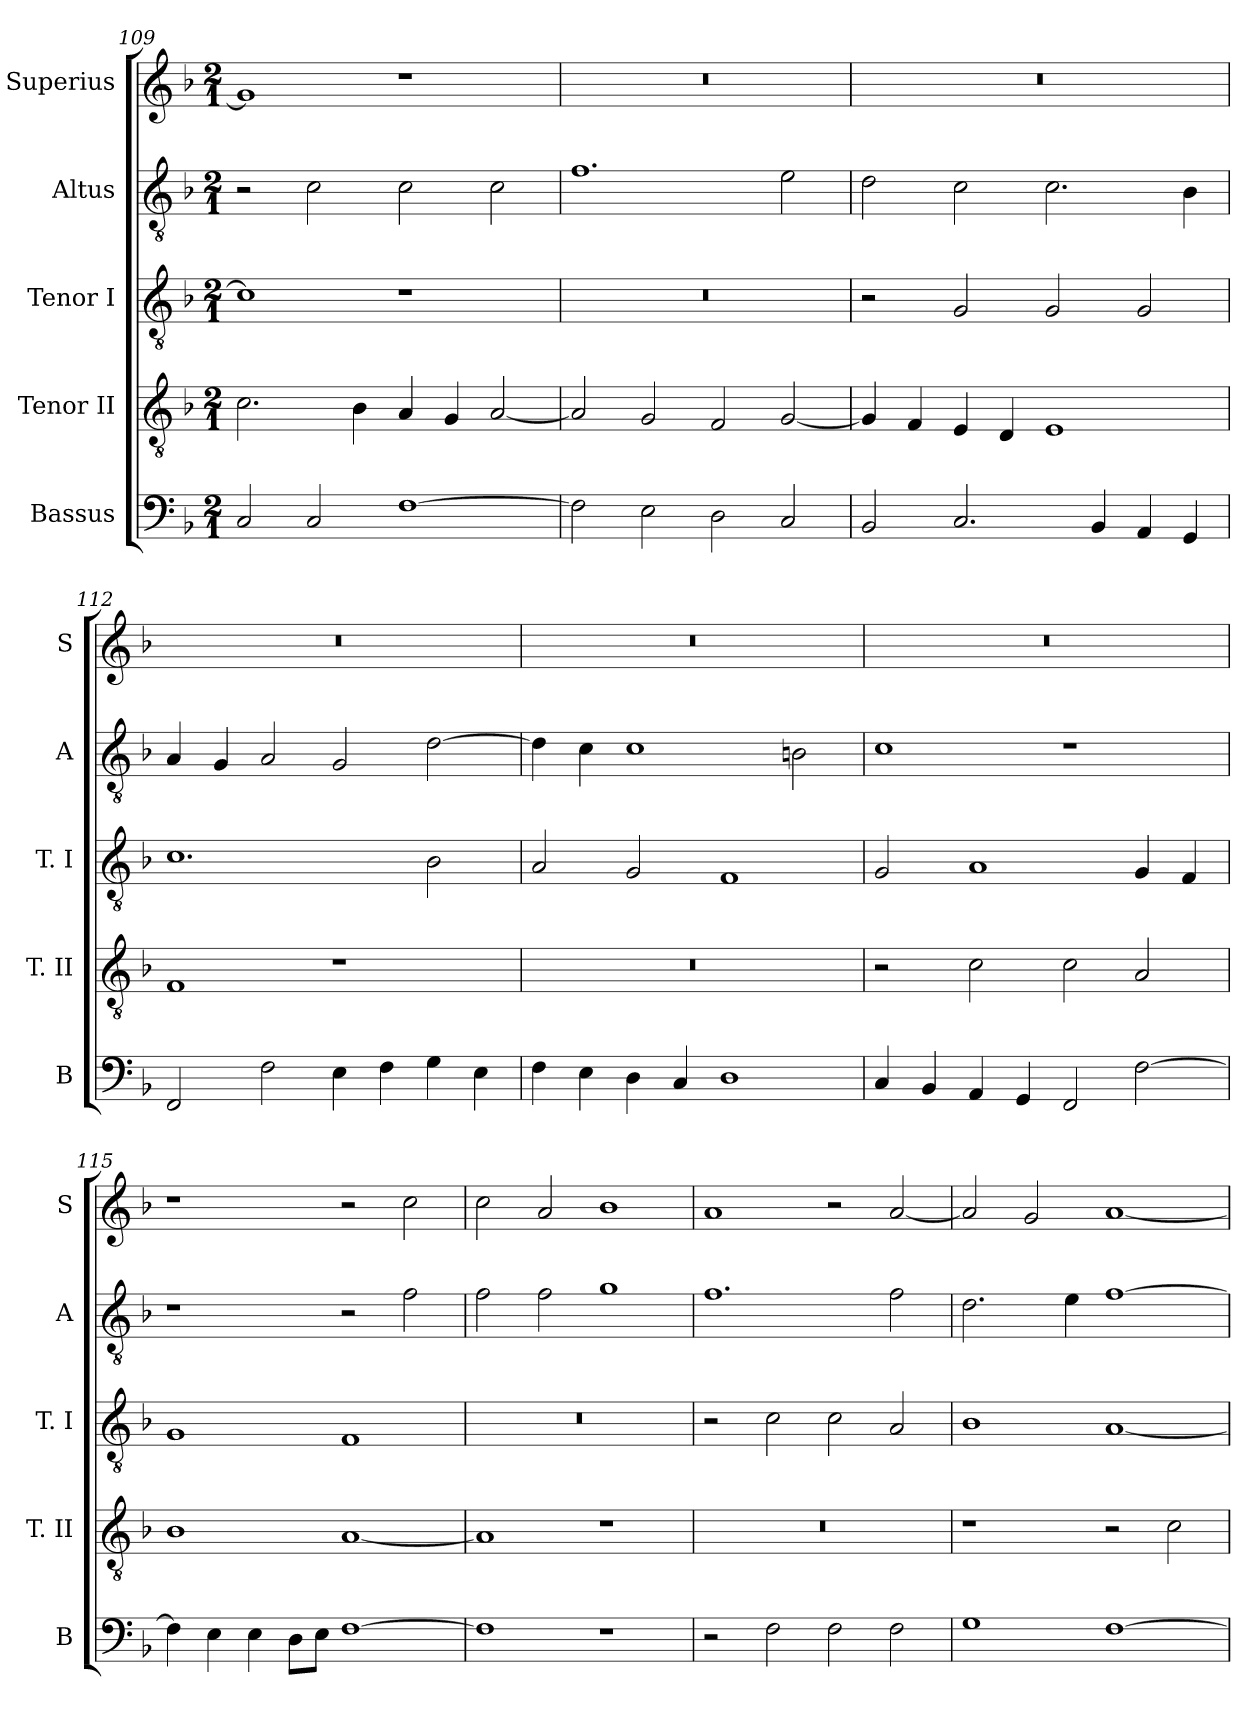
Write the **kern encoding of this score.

**kern	**kern	**kern	**kern	**kern
*part5	*part4	*part3	*part2	*part1
*staff5	*staff4	*staff3	*staff2	*staff1
*I"Bassus	*I"Tenor II	*I"Tenor I	*I"Altus	*I"Superius
*I'B	*I'T. II	*I'T. I	*I'A	*I'S
*clefF4	*clefGv2	*clefGv2	*clefGv2	*clefG2
*k[b-]	*k[b-]	*k[b-]	*k[b-]	*k[b-]
*F:	*F:	*F:	*F:	*F:
*M2/1	*M2/1	*M2/1	*M2/1	*M2/1
=109	=109	=109	=109	=109
2C	2.c	1c]	2r	1g]
2C	.	.	2c	.
.	4B-	.	.	.
[1F	4A	1r	2c	1r
.	4G	.	.	.
.	[2A	.	2c	.
=110	=110	=110	=110	=110
2F]	2A]	0r	1.f	0r
2E	2G	.	.	.
2D	2F	.	.	.
2C	[2G	.	2e	.
=111	=111	=111	=111	=111
2BB-	4G]	2r	2d	0r
.	4F	.	.	.
2.C	4E	2G	2c	.
.	4D	.	.	.
.	1E	2G	2.c	.
4BB-	.	.	.	.
4AA	.	2G	.	.
4GG	.	.	4B-	.
=112	=112	=112	=112	=112
2FF	1F	1.c	4A	0r
.	.	.	4G	.
2F	.	.	2A	.
4E	1r	.	2G	.
4F	.	.	.	.
4G	.	2B-	[2d	.
4E	.	.	.	.
=113	=113	=113	=113	=113
4F	0r	2A	4d]	0r
4E	.	.	4c	.
4D	.	2G	1c	.
4C	.	.	.	.
1D	.	1F	.	.
.	.	.	2Bn	.
=114	=114	=114	=114	=114
4C	2r	2G	1c	0r
4BB-	.	.	.	.
4AA	2c	1A	.	.
4GG	.	.	.	.
2FF	2c	.	1r	.
[2F	2A	4G	.	.
.	.	4F	.	.
=115	=115	=115	=115	=115
4F]	1B-	1G	1r	1r
4E	.	.	.	.
4E	.	.	.	.
8DL	.	.	.	.
8EJ	.	.	.	.
[1F	[1A	1F	2r	2r
.	.	.	2f	2cc
=116	=116	=116	=116	=116
1F]	1A]	0r	2f	2cc
.	.	.	2f	2a
1r	1r	.	1g	1b-
=117	=117	=117	=117	=117
2r	0r	2r	1.f	1a
2F	.	2c	.	.
2F	.	2c	.	2r
2F	.	2A	2f	[2a
=118	=118	=118	=118	=118
1G	1r	1B-	2.d	2a]
.	.	.	.	2g
.	.	.	4e	.
[1F	2r	[1A	[1f	[1a
.	2c	.	.	.
=	=	=	=	=
*-	*-	*-	*-	*-
